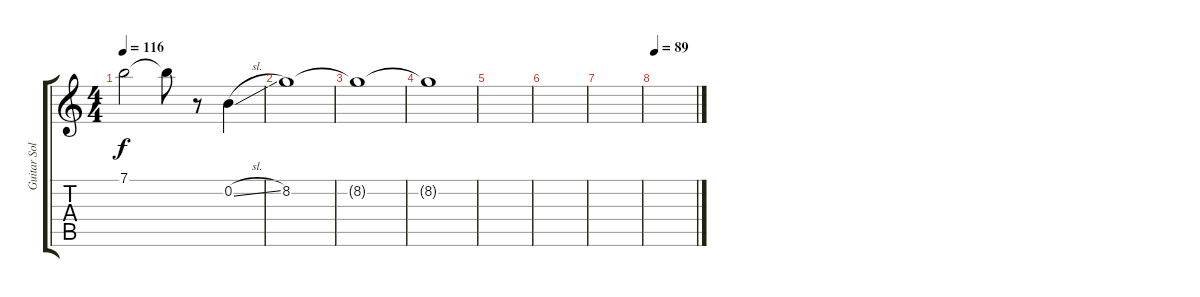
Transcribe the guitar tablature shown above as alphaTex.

\track ("Guitar Solo" "Guitar Sol") {instrument overdrivenguitar}
\staff {score tabs}
\tuning (E4 B3 G3 D3 A2 E2) {hide}
\ts (4 4)
\tempo 116
\clef g2
\ks c
7.1.2{dy f} 7.1{t}.8 r.8 0.2{sl}.4 |
8.2.1 |
8.2{t}.1{volume 0} |
8.2{t}.1 |
|
|
|
\tempo 89
